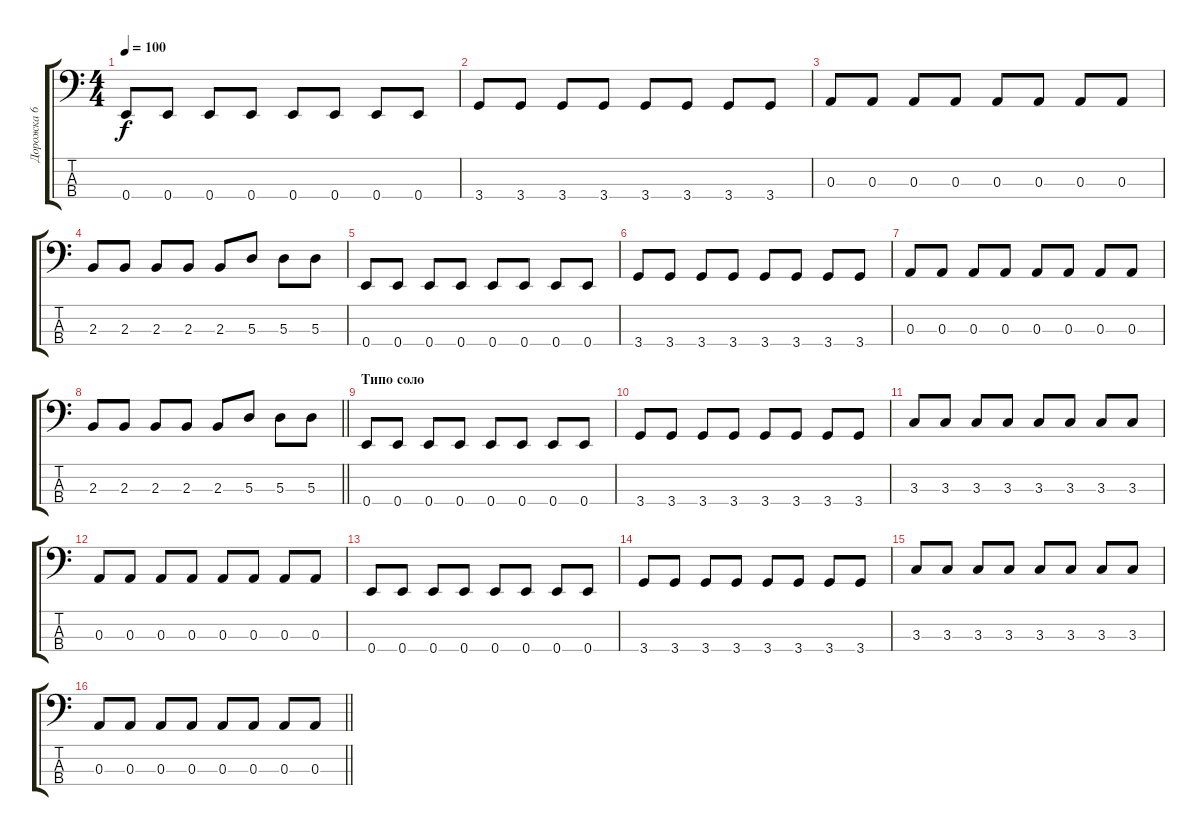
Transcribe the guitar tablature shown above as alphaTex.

\track ("Дорожка 6" "Дорожка 6") {instrument electricbasspick}
\staff {score tabs}
\tuning (G2 D2 A1 E1) {hide}
\ts (4 4)
\tempo 100
\clef f4
\ks c
0.4.8{dy f} 0.4.8 0.4.8 0.4.8 0.4.8 0.4.8 0.4.8 0.4.8 |
3.4.8 3.4.8 3.4.8 3.4.8 3.4.8 3.4.8 3.4.8 3.4.8 |
0.3.8 0.3.8 0.3.8 0.3.8 0.3.8 0.3.8 0.3.8 0.3.8 |
2.3.8 2.3.8 2.3.8 2.3.8 2.3.8 5.3.8 5.3.8 5.3.8 |
0.4.8 0.4.8 0.4.8 0.4.8 0.4.8 0.4.8 0.4.8 0.4.8 |
3.4.8 3.4.8 3.4.8 3.4.8 3.4.8 3.4.8 3.4.8 3.4.8 |
0.3.8 0.3.8 0.3.8 0.3.8 0.3.8 0.3.8 0.3.8 0.3.8 |
\barLineRight lightlight
2.3.8 2.3.8 2.3.8 2.3.8 2.3.8 5.3.8 5.3.8 5.3.8 |
\section ("" "Типо соло")
0.4.8 0.4.8 0.4.8 0.4.8 0.4.8 0.4.8 0.4.8 0.4.8 |
3.4.8 3.4.8 3.4.8 3.4.8 3.4.8 3.4.8 3.4.8 3.4.8 |
3.3.8 3.3.8 3.3.8 3.3.8 3.3.8 3.3.8 3.3.8 3.3.8 |
0.3.8 0.3.8 0.3.8 0.3.8 0.3.8 0.3.8 0.3.8 0.3.8 |
0.4.8 0.4.8 0.4.8 0.4.8 0.4.8 0.4.8 0.4.8 0.4.8 |
3.4.8 3.4.8 3.4.8 3.4.8 3.4.8 3.4.8 3.4.8 3.4.8 |
3.3.8 3.3.8 3.3.8 3.3.8 3.3.8 3.3.8 3.3.8 3.3.8 |
\barLineRight lightlight
0.3.8 0.3.8 0.3.8 0.3.8 0.3.8 0.3.8 0.3.8 0.3.8
